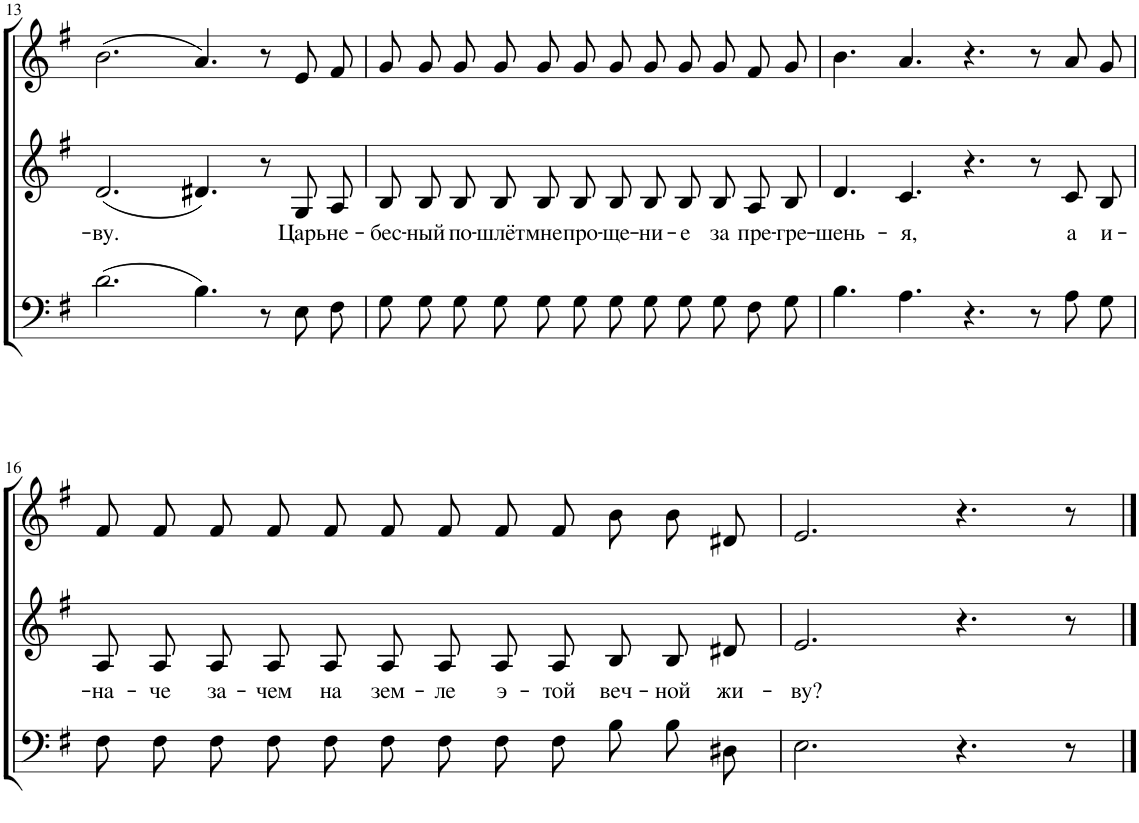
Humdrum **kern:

**kern	**kern	**text	**kern
*part3	*part2	*part2	*part1
*staff3	*staff2	*staff2	*staff1
*I"Б	*I"А	*	*I"С
!!LO:PB:g=z
*clefF4	*clefG2	*	*clefG2
*Trd12c21	*Trd4c7	*	*
*k[f#]	*k[f#]	*	*k[f#]
*M12/8	*M12/8	*	*M12/8
=13	=13	=13	=13
!	!	!LO:LY:b	!
(2.d\	(2.d/	-ву.	(2.b\
4.B\)	4.d#X/)	.	4.a/)
8r	8r	.	8r
!	!	!LO:LY:b	!
8E\L	8G/L	Царь	8e/L
!	!	!LO:LY:b	!
8F#\J	8A/J	не-	8f#/J
=14	=14	=14	=14
!	!	!LO:LY:b	!
8G\L	8B/L	-бес-	8g/L
!	!	!LO:LY:b	!
8G\	8B/	-ный	8g/
!	!	!LO:LY:b	!
8G\J	8B/J	по-	8g/J
!	!	!LO:LY:b	!
8G\L	8B/L	-шлёт	8g/L
!	!	!LO:LY:b	!
8G\	8B/	мне	8g/
!	!	!LO:LY:b	!
8G\J	8B/J	про-	8g/J
!	!	!LO:LY:b	!
8G\L	8B/L	-ще-	8g/L
!	!	!LO:LY:b	!
8G\	8B/	-ни-	8g/
!	!	!LO:LY:b	!
8G\J	8B/J	-е	8g/J
!	!	!LO:LY:b	!
8G\L	8B/L	за	8g/L
!	!	!LO:LY:b	!
8F#\	8A/	пре-	8f#/
!	!	!LO:LY:b	!
8G\J	8B/J	-гре-	8g/J
=15	=15	=15	=15
!	!	!LO:LY:b	!
4.B\	4.d/	-шень-	4.b\
!	!	!LO:LY:b	!
4.A\	4.c/	-я,	4.a/
4.r	4.r	.	4.r
8r	8r	.	8r
!	!	!LO:LY:b	!
8A\L	8c/L	а	8a/L
!	!	!LO:LY:b	!
8G\J	8B/J	и-	8g/J
!!LO:LB:g=z
=16	=16	=16	=16
!	!	!LO:LY:b	!
8F#\L	8A/L	-на-	8f#/L
!	!	!LO:LY:b	!
8F#\	8A/	-че	8f#/
!	!	!LO:LY:b	!
8F#\J	8A/J	за-	8f#/J
!	!	!LO:LY:b	!
8F#\L	8A/L	-чем	8f#/L
!	!	!LO:LY:b	!
8F#\	8A/	на	8f#/
!	!	!LO:LY:b	!
8F#\J	8A/J	зем-	8f#/J
!	!	!LO:LY:b	!
8F#\L	8A/L	-ле	8f#/L
!	!	!LO:LY:b	!
8F#\	8A/	э-	8f#/
!	!	!LO:LY:b	!
8F#\J	8A/J	-той	8f#/J
!	!	!LO:LY:b	!
8B\L	8B/L	веч-	8b/L
!	!	!LO:LY:b	!
8B\	8B/	-ной	8b/
!	!	!LO:LY:b	!
8D#X\J	8d#X/J	жи-	8d#X/J
=17	=17	=17	=17
!	!	!LO:LY:b	!
2.E\	2.e/	-ву?	2.e/
4.r	4.r	.	4.r
8r	8r	.	8r
==	==	==	==
*-	*-	*-	*-
